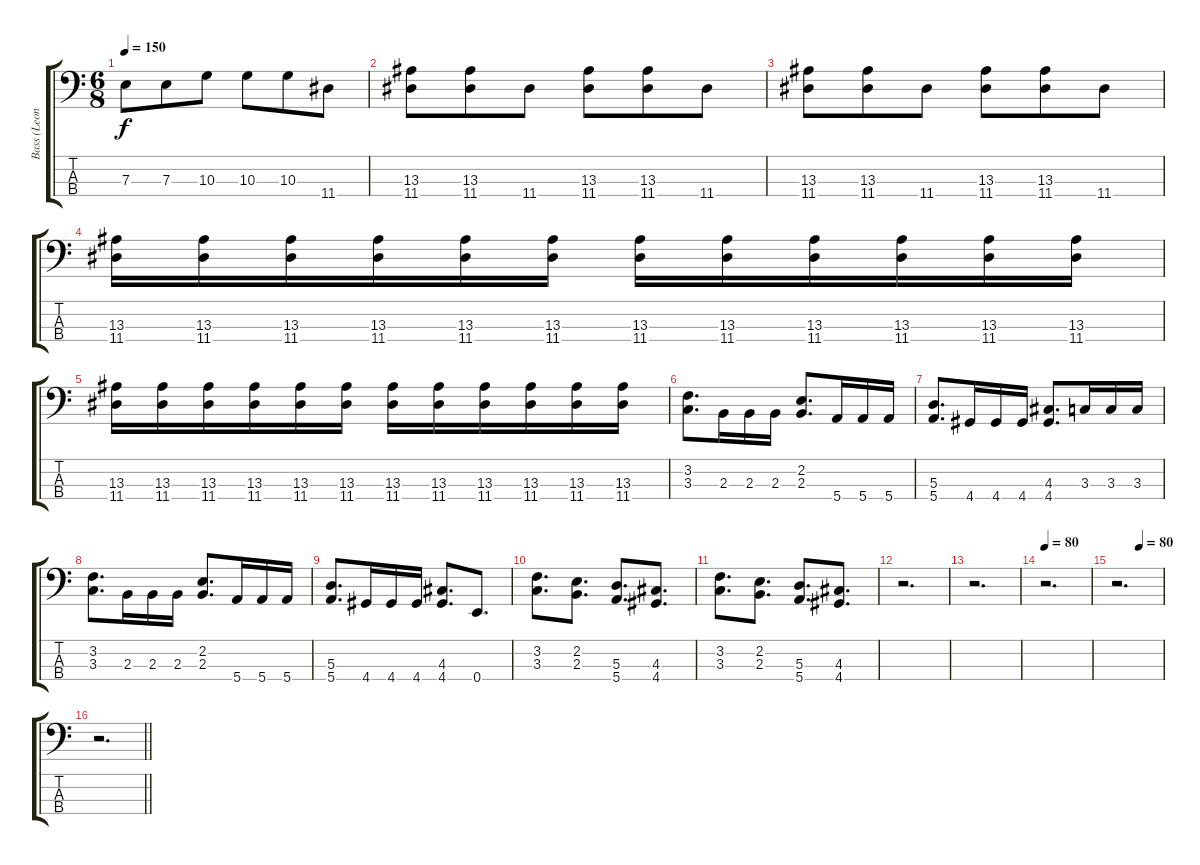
\track ("Bass (Leon)" "Bass (Leon") {instrument electricbassfinger}
\staff {score tabs}
\tuning (G2 D2 A1 E1) {hide}
\ts (6 8)
\tempo 150
\clef f4
\ks c
7.3.8{dy f} 7.3.8 10.3.8 10.3.8 10.3.8 11.4.8 |
(13.3 11.4).8 (13.3 11.4).8 11.4.8 (13.3 11.4).8 (13.3 11.4).8 11.4.8 |
(13.3 11.4).8 (13.3 11.4).8 11.4.8 (13.3 11.4).8 (13.3 11.4).8 11.4.8 |
(13.3 11.4).16 (13.3 11.4).16 (13.3 11.4).16 (13.3 11.4).16 (13.3 11.4).16 (13.3 11.4).16 (13.3 11.4).16 (13.3 11.4).16 (13.3 11.4).16 (13.3 11.4).16 (13.3 11.4).16 (13.3 11.4).16 |
(13.3 11.4).16 (13.3 11.4).16 (13.3 11.4).16 (13.3 11.4).16 (13.3 11.4).16 (13.3 11.4).16 (13.3 11.4).16 (13.3 11.4).16 (13.3 11.4).16 (13.3 11.4).16 (13.3 11.4).16 (13.3 11.4).16 |
(3.2 3.3).8{d} 2.3.16 2.3.16 2.3.16 (2.2 2.3).8{d} 5.4.16 5.4.16 5.4.16 |
(5.3 5.4).8{d} 4.4.16 4.4.16 4.4.16 (4.3 4.4).8{d} 3.3.16 3.3.16 3.3.16 |
(3.2 3.3).8{d} 2.3.16 2.3.16 2.3.16 (2.2 2.3).8{d} 5.4.16 5.4.16 5.4.16 |
(5.3 5.4).8{d} 4.4.16 4.4.16 4.4.16 (4.3 4.4).8{d} 0.4.8{d} |
(3.2 3.3).8{d} (2.2 2.3).8{d} (5.3 5.4).8{d} (4.3 4.4).8{d} |
(3.2 3.3).8{d} (2.2 2.3).8{d} (5.3 5.4).8{d} (4.3 4.4).8{d} |
r.2{d} |
r.2{d} |
\tempo 80
r.2{d} |
\tempo (80 0.5)
r.2{d} |
\barLineRight lightlight
r.2{d}
